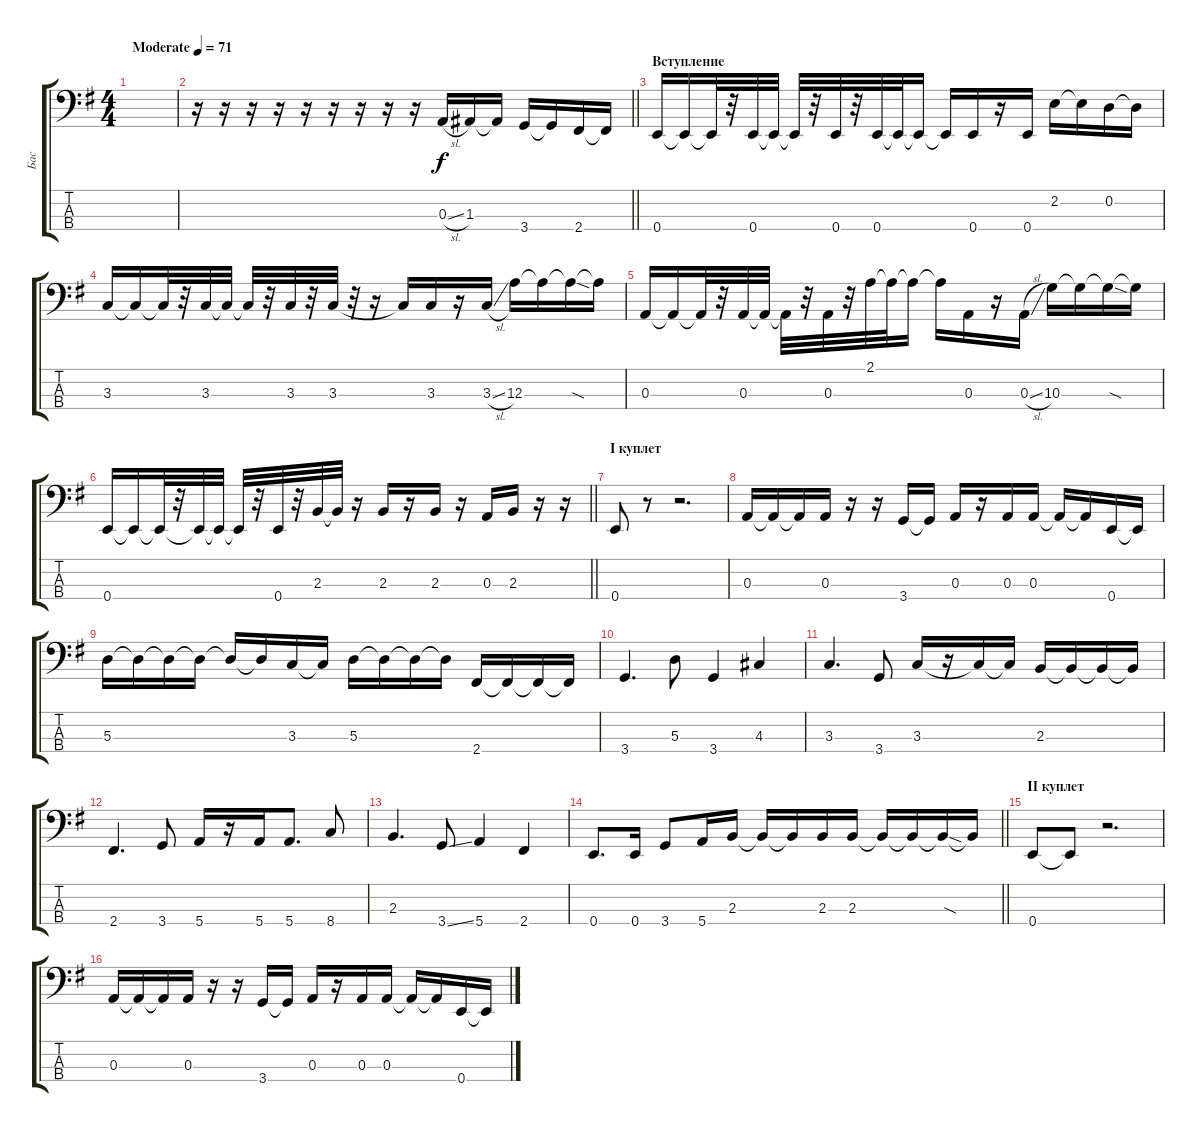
\track ("Бас" "Бас") {instrument electricbassfinger}
\staff {score tabs}
\tuning (G2 D2 A1 E1) {hide}
\ts (4 4)
\section ("" "")
\tempo (71 "Moderate")
\clef f4
\ks eminor
|
\barLineRight lightlight
r.16 r.16 r.16 r.16 r.16 r.16 r.16 r.16 r.16 0.3{sl}.16 1.3.16 1.3{t}.16 3.4.16 3.4{t}.16 2.4.16 2.4{t}.16 |
\section ("" "Вступление")
0.4.16 0.4{t}.16 0.4{t}.32 r.32 0.4.32 0.4{t}.32 0.4{t}.32 r.32 0.4.32 r.32 0.4.32 0.4{t}.32 0.4{t}.16 0.4{t}.16 0.4.16 r.16 0.4.16 2.2.16 2.2{t}.16 0.2.16 0.2{t}.16 |
3.3.16 3.3{t}.16 3.3{t}.32 r.32 3.3.32 3.3{t}.32 3.3{t}.32 r.32 3.3.32 r.32 3.3.32 r.32 r.16 3.3{t}.16 3.3.16 r.16 3.3{sl}.16 12.3.16 12.3{t}.16 12.3{sod t}.16 12.3{t}.16 |
0.3.16 0.3{t}.16 0.3{t}.32 r.32 0.3.32 0.3{t}.32 0.3{t}.32 r.32 0.3.32 r.32 2.1.32 2.1{t}.32 2.1{t}.16 2.1{t}.16 0.3.16 r.16 0.3{sl}.16 10.3.16 10.3{t}.16 10.3{sod t}.16 10.3{t}.16 |
\barLineRight lightlight
0.4.16 0.4{t}.16 0.4{t}.32 r.32 0.4{t}.32 0.4{t}.32 0.4{t}.32 r.32 0.4.32 r.32 2.3.32 2.3{t}.32 r.16 2.3.16 r.16 2.3.16 r.16 0.3.16 2.3.16 r.16 r.16 |
\section ("" "I куплет")
0.4.8 r.8 r.2{d} |
0.3.16 0.3{t}.16 0.3{t}.16 0.3.16 r.16 r.16 3.4.16 3.4{t}.16 0.3.16 r.16 0.3.16 0.3.16 0.3{t}.16 0.3{t}.16 0.4.16 0.4{t}.16 |
5.3.16 5.3{t}.16 5.3{t}.16 5.3{t}.16 5.3{t}.16 5.3{t}.16 3.3.16 3.3{t}.16 5.3.16 5.3{t}.16 5.3{t}.16 5.3{t}.16 2.4.16 2.4{t}.16 2.4{t}.16 2.4{t}.16 |
3.4.4{d} 5.3.8 3.4.4 4.3.4 |
3.3.4{d} 3.4.8 3.3.16 r.16 3.3{t}.16 3.3{t}.16 2.3.16 2.3{t}.16 2.3{t}.16 2.3{t}.16 |
2.4.4{d} 3.4.8 5.4.16 r.16 5.4.16 5.4.8{d} 8.4.8 |
2.3.4{d} 3.4{ss}.8 5.4.4 2.4.4 |
\barLineRight lightlight
0.4.8{d} 0.4.16 3.4.8 5.4.16 2.3.16 2.3{t}.16 2.3{t}.16 2.3.16 2.3.16 2.3{t}.16 2.3{t}.16 2.3{sod t}.16 2.3{t}.16 |
\section ("" "II куплет")
0.4.8 0.4{t}.8 r.2{d} |
0.3.16 0.3{t}.16 0.3{t}.16 0.3.16 r.16 r.16 3.4.16 3.4{t}.16 0.3.16 r.16 0.3.16 0.3.16 0.3{t}.16 0.3{t}.16 0.4.16 0.4{t}.16
